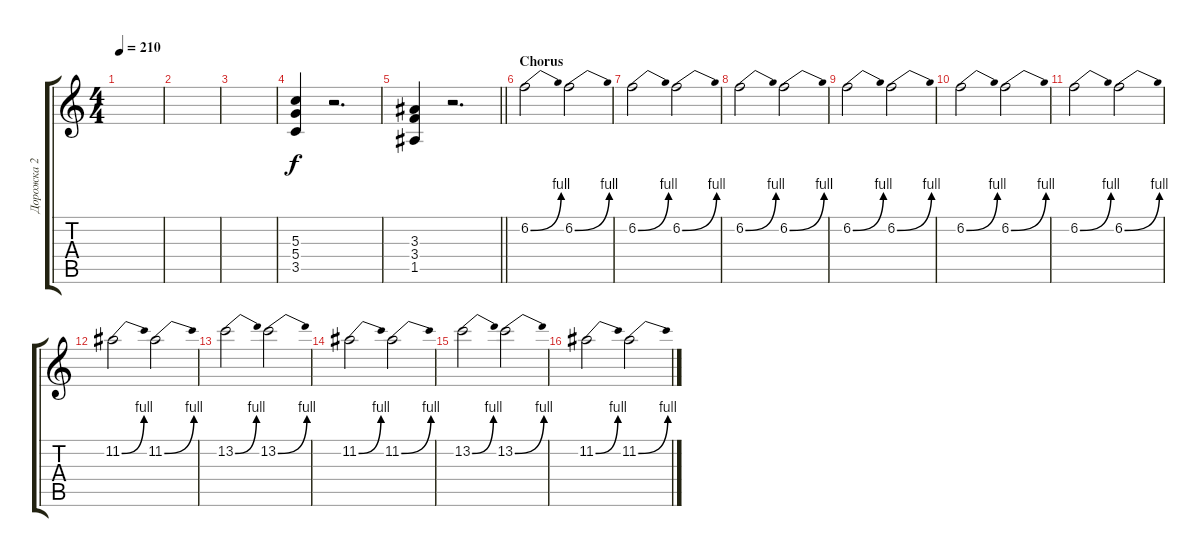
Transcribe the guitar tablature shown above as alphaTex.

\track ("Дорожка 2" "Дорожка 2") {instrument distortionguitar}
\staff {score tabs}
\tuning (E4 B3 G3 D3 A2 D2) {hide}
\ts (4 4)
\tempo 210
\clef g2
\ks c
|
|
|
(5.3 5.4 3.5).4 r.2{d} |
\barLineRight lightlight
(3.3 3.4 1.5).4 r.2{d} |
\section ("" "Chorus ")
6.2{be (bend 0 0 60 4)}.2{volume 10} 6.2{be (bend 0 0 60 4)}.2 |
6.2{be (bend 0 0 60 4)}.2 6.2{be (bend 0 0 60 4)}.2 |
6.2{be (bend 0 0 60 4)}.2 6.2{be (bend 0 0 60 4)}.2 |
6.2{be (bend 0 0 60 4)}.2 6.2{be (bend 0 0 60 4)}.2 |
6.2{be (bend 0 0 60 4)}.2 6.2{be (bend 0 0 60 4)}.2 |
6.2{be (bend 0 0 60 4)}.2 6.2{be (bend 0 0 60 4)}.2 |
11.2{be (bend 0 0 60 4)}.2 11.2{be (bend 0 0 60 4)}.2 |
13.2{be (bend 0 0 60 4)}.2 13.2{be (bend 0 0 60 4)}.2 |
11.2{be (bend 0 0 60 4)}.2 11.2{be (bend 0 0 60 4)}.2 |
13.2{be (bend 0 0 60 4)}.2 13.2{be (bend 0 0 60 4)}.2 |
11.2{be (bend 0 0 60 4)}.2 11.2{be (bend 0 0 60 4)}.2
